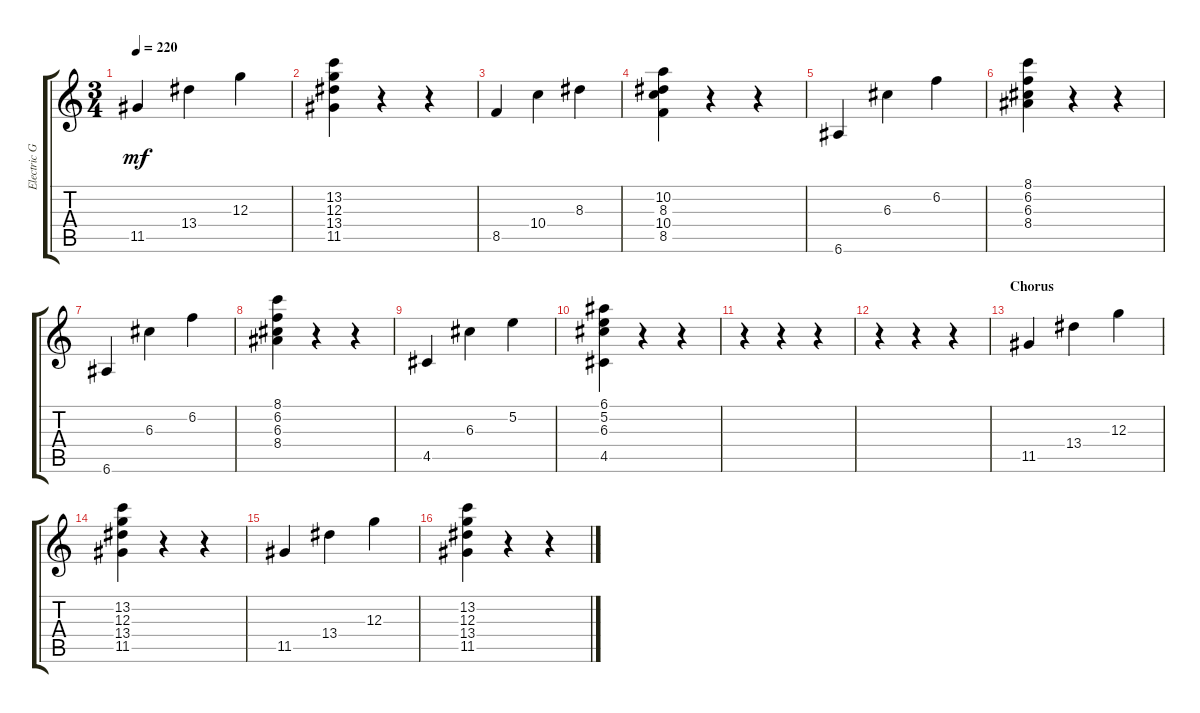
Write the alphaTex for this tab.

\track ("Electric Guitar" "Electric G") {instrument electricguitarclean}
\staff {score tabs}
\tuning (E4 B3 G3 D3 A2 E2) {hide}
\ts (3 4)
\tempo 220
\clef g2
\ks c
11.5.4{dy mf} 13.4.4 12.3.4 |
(13.2 12.3 13.4 11.5).4 r.4 r.4 |
8.5.4 10.4.4 8.3.4 |
(10.2 8.3 10.4 8.5).4 r.4 r.4 |
6.6.4 6.3.4 6.2.4 |
(8.1 6.2 6.3 8.4).4 r.4 r.4 |
6.6.4 6.3.4 6.2.4 |
(8.1 6.2 6.3 8.4).4 r.4 r.4 |
4.5.4 6.3.4 5.2.4 |
(6.1 5.2 6.3 4.5).4 r.4 r.4 |
r.4 r.4 r.4 |
r.4 r.4 r.4 |
\section ("" "Chorus")
11.5.4 13.4.4 12.3.4 |
(13.2 12.3 13.4 11.5).4 r.4 r.4 |
11.5.4 13.4.4 12.3.4 |
(13.2 12.3 13.4 11.5).4 r.4 r.4
